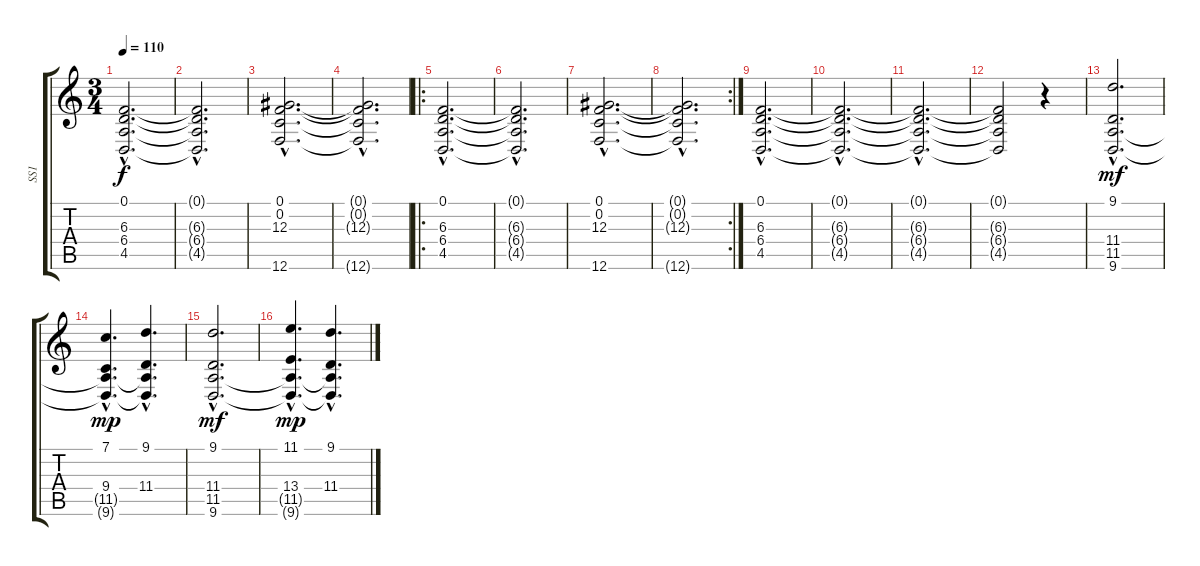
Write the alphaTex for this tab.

\track ("SS1" "SS1") {instrument synthstrings1}
\staff {score tabs}
\tuning (F4 C4 Ab3 Eb3 Bb2 F2) {hide}
\ts (3 4)
\tempo 110
\clef g2
\ks c
(0.1{hac} 6.3{hac} 6.4{hac} 4.5{hac}).2{d dy f} |
(0.1{hac t} 6.3{hac t} 6.4{hac t} 4.5{hac t}).2{d} |
(0.1{hac} 0.2{hac} 12.3{hac} 12.6{hac}).2{d} |
(0.1{hac t} 0.2{hac t} 12.3{hac t} 12.6{hac t}).2{d} |
\ro
(0.1{hac} 6.3{hac} 6.4{hac} 4.5{hac}).2{d} |
(0.1{hac t} 6.3{hac t} 6.4{hac t} 4.5{hac t}).2{d} |
(0.1{hac} 0.2{hac} 12.3{hac} 12.6{hac}).2{d} |
\rc 2
(0.1{hac t} 0.2{hac t} 12.3{hac t} 12.6{hac t}).2{d} |
(0.1{hac} 6.3{hac} 6.4{hac} 4.5{hac}).2{d volume 0} |
(0.1{hac t} 6.3{hac t} 6.4{hac t} 4.5{hac t}).2{d} |
(0.1{hac t} 6.3{hac t} 6.4{hac t} 4.5{hac t}).2{d} |
(0.1{t} 6.3{t} 6.4{t} 4.5{t}).2 r.4{volume 11} |
(9.1{hac} 11.4{hac} 11.5{hac} 9.6{hac}).2{d dy mf} |
(7.1{hac} 9.4{hac} 11.5{hac t} 9.6{hac t}).4{d dy mp} (9.1{hac} 11.4{hac} 11.5{hac t} 9.6{hac t}).4{d} |
(9.1{hac} 11.4{hac} 11.5{hac} 9.6{hac}).2{d dy mf} |
(11.1{hac} 13.4{hac} 11.5{hac t} 9.6{hac t}).4{d dy mp} (9.1{hac} 11.4{hac} 11.5{hac t} 9.6{hac t}).4{d}
